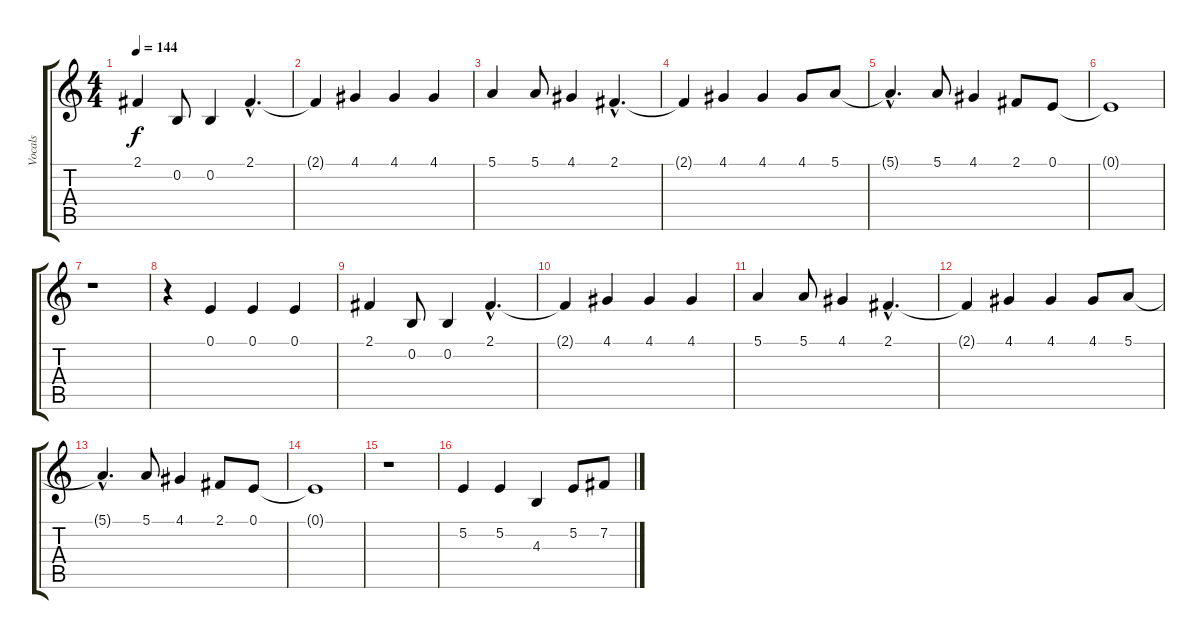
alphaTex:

\track ("Vocals" "Vocals") {instrument baritonesax}
\staff {score tabs}
\tuning (E4 B3 G3 D3 A2 E2) {hide}
\ts (4 4)
\tempo 144
\clef g2
\ks c
2.1.4{dy f} 0.2.8 0.2.4 2.1{hac}.4{d} |
2.1{t}.4 4.1.4 4.1.4 4.1.4 |
5.1.4 5.1.8 4.1.4 2.1{hac}.4{d} |
2.1{t}.4 4.1.4 4.1.4 4.1.8 5.1.8 |
5.1{hac t}.4{d} 5.1.8 4.1.4 2.1.8 0.1.8 |
0.1{t}.1 |
r.1 |
r.4 0.1.4 0.1.4 0.1.4 |
2.1.4 0.2.8 0.2.4 2.1{hac}.4{d} |
2.1{t}.4 4.1.4 4.1.4 4.1.4 |
5.1.4 5.1.8 4.1.4 2.1{hac}.4{d} |
2.1{t}.4 4.1.4 4.1.4 4.1.8 5.1.8 |
5.1{hac t}.4{d} 5.1.8 4.1.4 2.1.8 0.1.8 |
0.1{t}.1 |
r.1 |
5.2.4 5.2.4 4.3.4 5.2.8 7.2.8
